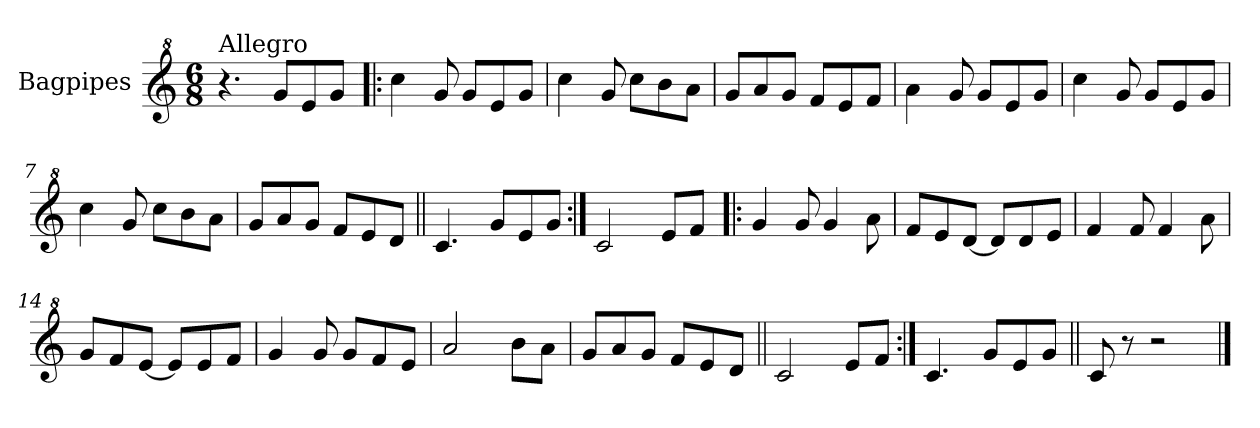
**kern
*part1
*staff1
*I"Bagpipes
*I'Bag
*clefG^2
*k[]
*C:
*M6/8
=1
!LO:TX:a:t=Allegro
4.r
8gg/L
8ee/
8gg/J
=2!|:
4ccc\
8gg/
8gg/L
8ee/
8gg/J
=3
4ccc\
8gg/
8ccc\L
8bb\
8aa\J
=4
8gg/L
8aa/
8gg/J
8ff/L
8ee/
8ff/J
=5
4aa\
8gg/
8gg/L
8ee/
8gg/J
=6
4ccc\
8gg/
8gg/L
8ee/
8gg/J
=7
4ccc\
8gg/
8ccc\L
8bb\
8aa\J
=8
8gg/L
8aa/
8gg/J
8ff/L
8ee/
8dd/J
!!LO:LB:g=z
=9||
4.cc/
8gg/L
8ee/
8gg/J
=10:|!
2cc/
8ee/L
8ff/J
=11!|:
4gg/
8gg/
4gg/
8aa\
=12
8ff/L
8ee/
[8dd/J
8dd/L]
8dd/
8ee/J
=13
4ff/
8ff/
4ff/
8aa\
=14
8gg/L
8ff/
[8ee/J
8ee/L]
8ee/
8ff/J
=15
4gg/
8gg/
8gg/L
8ff/
8ee/J
=16
2aa/
8bb\L
8aa\J
!!LO:LB:g=z
=17
8gg/L
8aa/
8gg/J
8ff/L
8ee/
8dd/J
=18||
2cc/
8ee/L
8ff/J
=19:|!
4.cc/
8gg/L
8ee/
8gg/J
=20||
8cc/
8r
2r
==
*-
